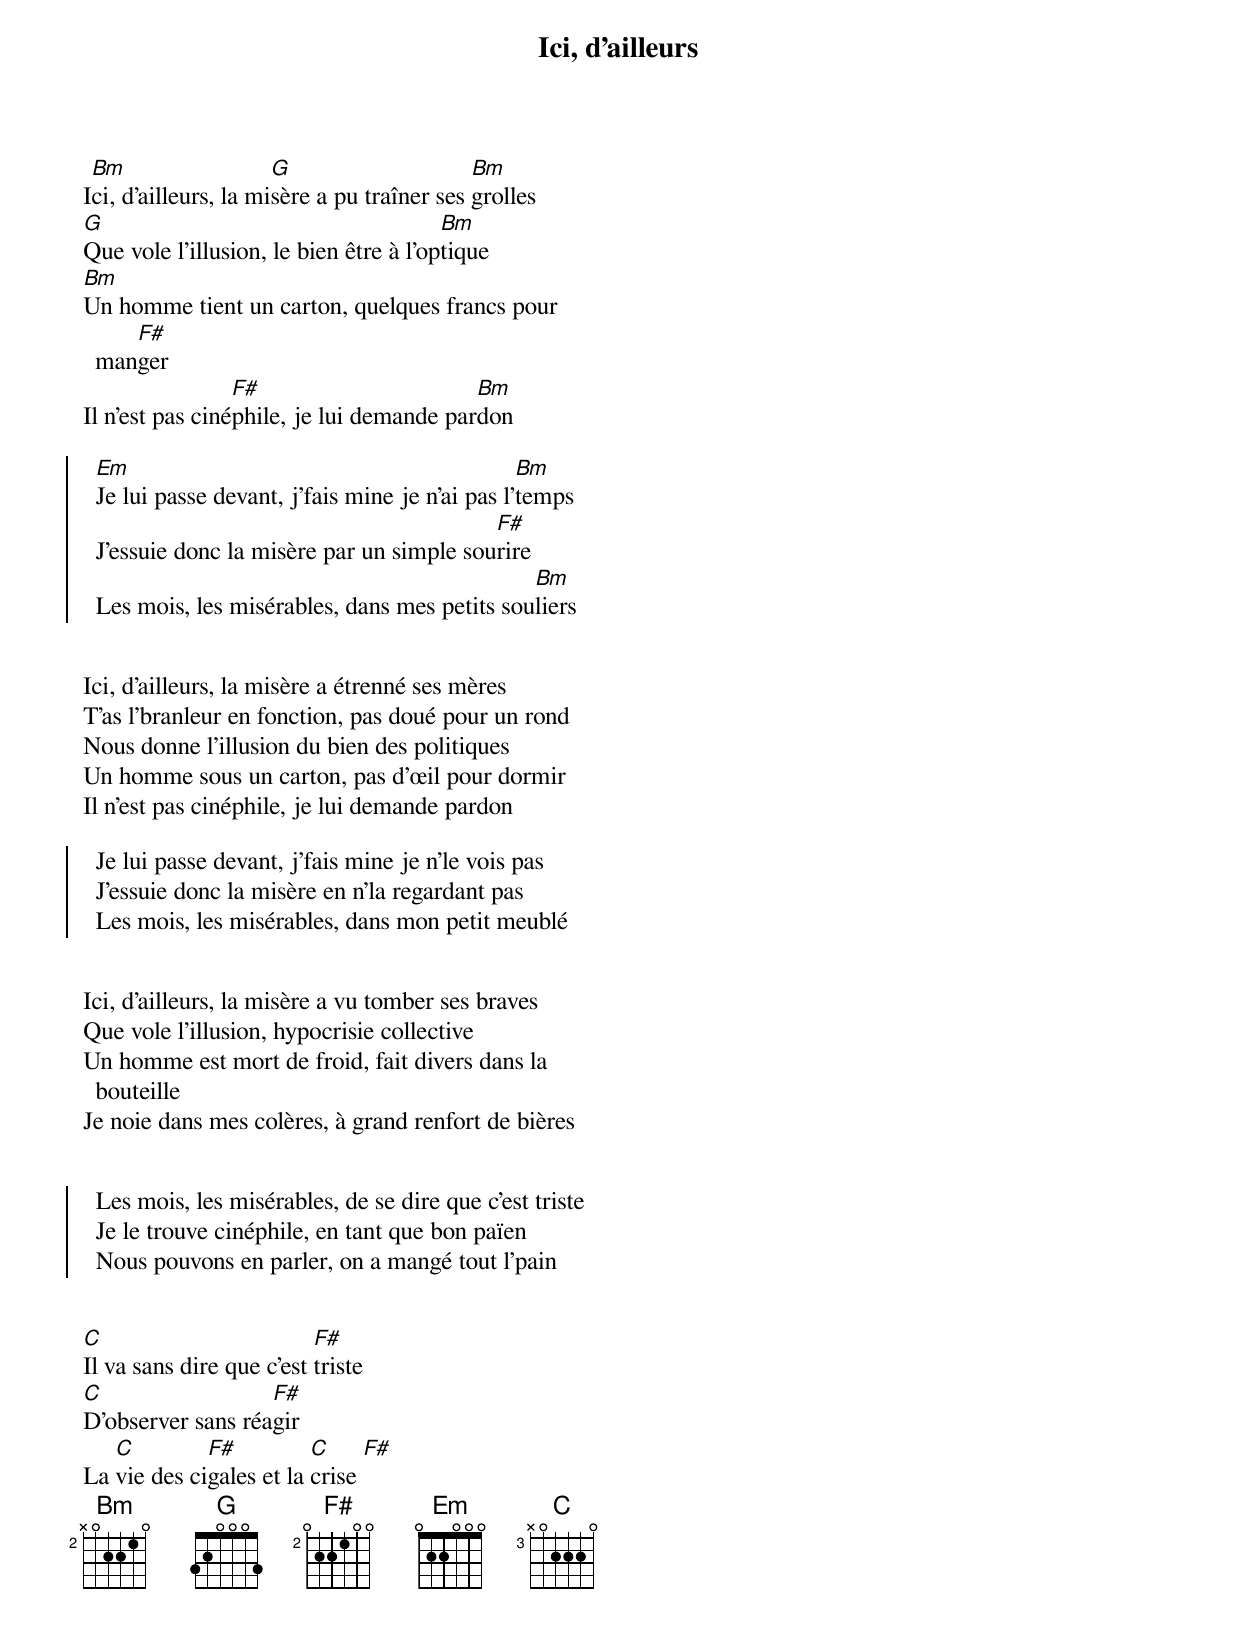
{title: Ici, d'ailleurs}
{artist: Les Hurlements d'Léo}
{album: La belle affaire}
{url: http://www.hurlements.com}
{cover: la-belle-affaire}
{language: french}
{columns: 2}
{define: Bm base-fret 2 frets X 0 2 2 1 0}
{define: G frets 3 2 0 0 0 3}
{define: F# base-fret 2 frets 0 2 2 1 0 0}
{define: Em frets 0 2 2 0 0 0}
{define: C base-fret 3 frets X 0 2 2 2 0}


I[Bm]ci, d'ailleurs, la mi[G]sère a pu traîner ses [Bm]grolles
[G]Que vole l'illusion, le bien être à l'op[Bm]tique
[Bm]Un homme tient un carton, quelques francs pour man[F#]ger
Il n'est pas ciné[F#]phile, je lui demande par[Bm]don

{start_of_chorus}
  [Em]Je lui passe devant, j'fais mine je n'ai pas l'[Bm]temps
  J'essuie donc la misère par un simple sou[F#]rire
  Les mois, les misérables, dans mes petits sou[Bm]liers
{end_of_chorus}


Ici, d'ailleurs, la misère a étrenné ses mères
T'as l'branleur en fonction, pas doué pour un rond
Nous donne l'illusion du bien des politiques
Un homme sous un carton, pas d'œil pour dormir
Il n'est pas cinéphile, je lui demande pardon

{start_of_chorus}
  Je lui passe devant, j'fais mine je n'le vois pas
  J'essuie donc la misère en n'la regardant pas
  Les mois, les misérables, dans mon petit meublé
{end_of_chorus}


Ici, d'ailleurs, la misère a vu tomber ses braves
Que vole l'illusion, hypocrisie collective
Un homme est mort de froid, fait divers dans la bouteille
Je noie dans mes colères, à grand renfort de bières

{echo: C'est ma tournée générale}

{start_of_chorus}
  Les mois, les misérables, de se dire que c'est triste
  Je le trouve cinéphile, en tant que bon païen
  Nous pouvons en parler, on a mangé tout l'pain
{end_of_chorus}


[C]Il va sans dire que c'est [F#]triste
[C]D'observer sans réa[F#]gir
La [C]vie des ci[F#]gales et la [C]crise [F#]
